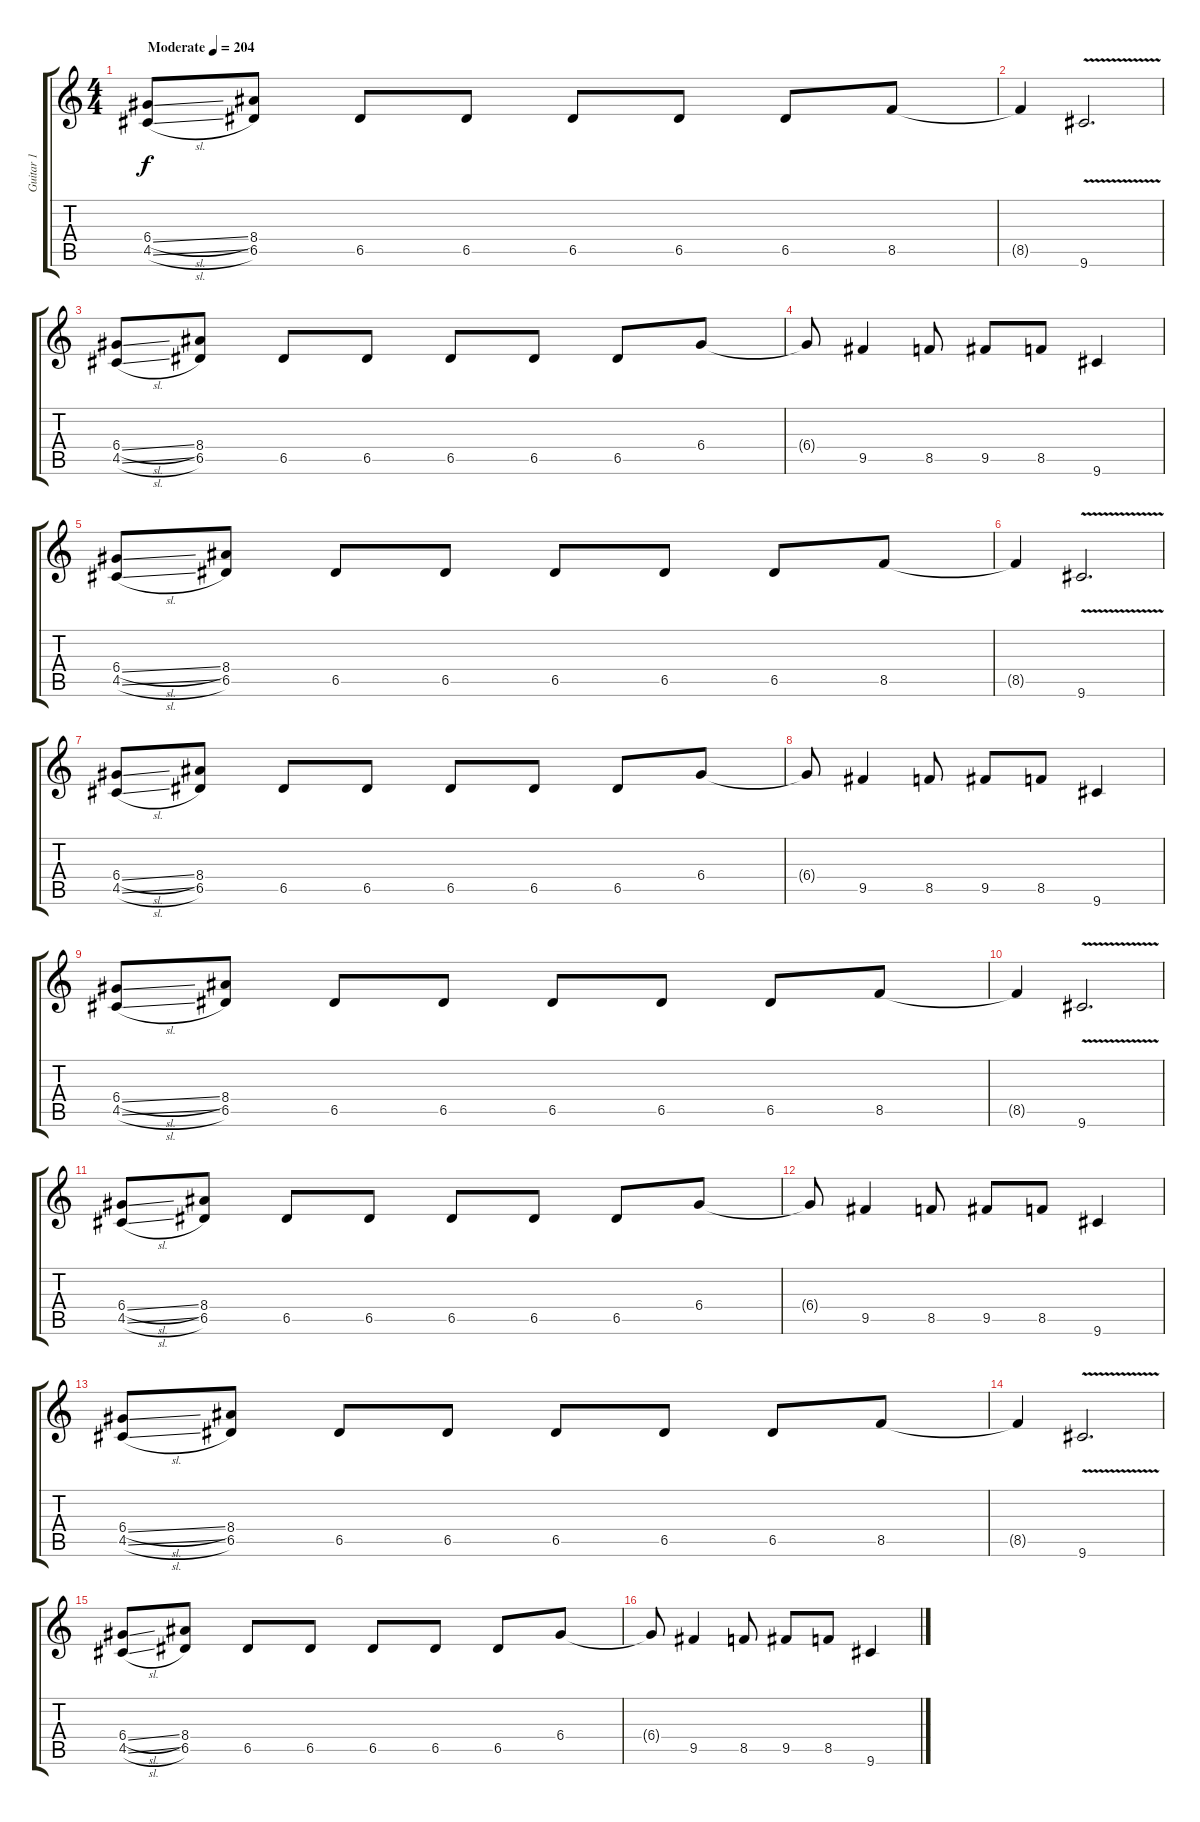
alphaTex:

\track ("Guitar 1" "Guitar 1") {instrument distortionguitar}
\staff {score tabs}
\tuning (E4 B3 G3 D3 A2 E2) {hide}
\ts (4 4)
\tempo (204 "Moderate")
\clef g2
\ks c
(6.4{sl} 4.5{sl}).8{dy f instrument distortionguitar} (8.4 6.5).8 6.5.8 6.5.8 6.5.8 6.5.8 6.5.8 8.5.8 |
8.5{t}.4 9.6{v}.2{d} |
(6.4{sl} 4.5{sl}).8 (8.4 6.5).8 6.5.8 6.5.8 6.5.8 6.5.8 6.5.8 6.4.8 |
6.4{t}.8 9.5.4 8.5.8 9.5.8 8.5.8 9.6.4 |
(6.4{sl} 4.5{sl}).8 (8.4 6.5).8 6.5.8 6.5.8 6.5.8 6.5.8 6.5.8 8.5.8 |
8.5{t}.4 9.6{v}.2{d} |
(6.4{sl} 4.5{sl}).8 (8.4 6.5).8 6.5.8 6.5.8 6.5.8 6.5.8 6.5.8 6.4.8 |
6.4{t}.8 9.5.4 8.5.8 9.5.8 8.5.8 9.6.4 |
(6.4{sl} 4.5{sl}).8 (8.4 6.5).8 6.5.8 6.5.8 6.5.8 6.5.8 6.5.8 8.5.8 |
8.5{t}.4 9.6{v}.2{d} |
(6.4{sl} 4.5{sl}).8 (8.4 6.5).8 6.5.8 6.5.8 6.5.8 6.5.8 6.5.8 6.4.8 |
6.4{t}.8 9.5.4 8.5.8 9.5.8 8.5.8 9.6.4 |
(6.4{sl} 4.5{sl}).8 (8.4 6.5).8 6.5.8 6.5.8 6.5.8 6.5.8 6.5.8 8.5.8 |
8.5{t}.4 9.6{v}.2{d} |
(6.4{sl} 4.5{sl}).8 (8.4 6.5).8 6.5.8 6.5.8 6.5.8 6.5.8 6.5.8 6.4.8 |
6.4{t}.8 9.5.4 8.5.8 9.5.8 8.5.8 9.6.4
